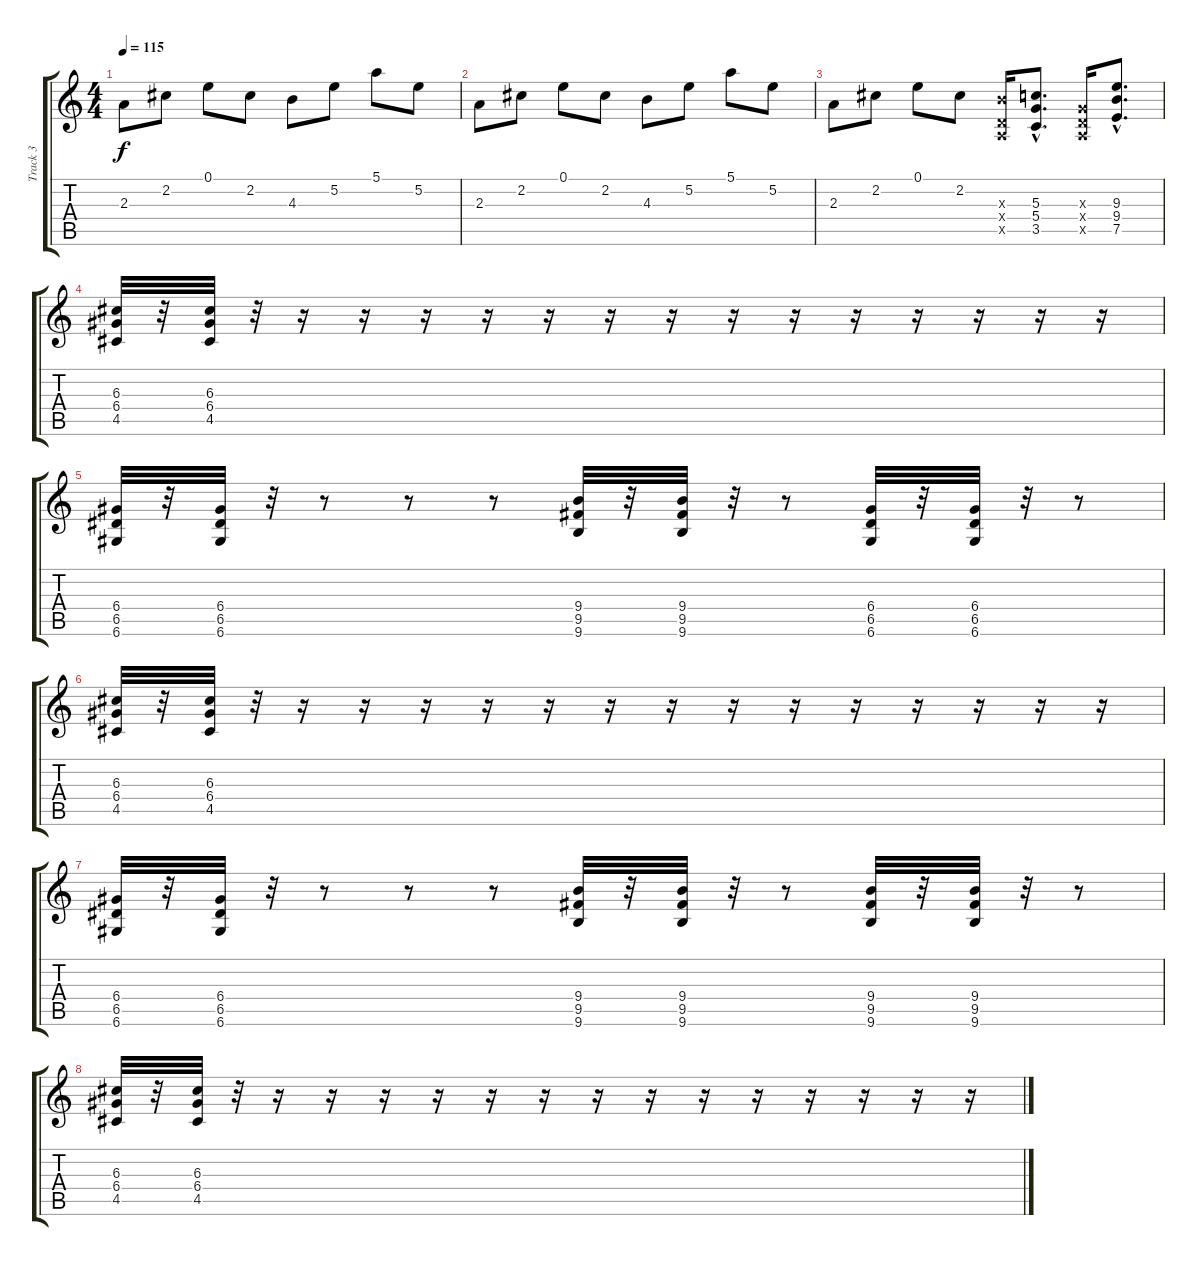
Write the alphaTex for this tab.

\track ("Track 3" "Track 3") {instrument distortionguitar}
\staff {score tabs}
\tuning (E4 B3 G3 D3 A2 D2) {hide}
\ts (4 4)
\tempo 115
\clef g2
\ks c
2.3.8{dy f} 2.2.8 0.1.8 2.2.8 4.3.8 5.2.8 5.1.8 5.2.8 |
2.3.8{instrument acousticguitarnylon} 2.2.8 0.1.8 2.2.8 4.3.8 5.2.8 5.1.8 5.2.8 |
2.3.8 2.2.8 0.1.8 2.2.8 (4.3{x} 0.4{x} 0.5{x}).16{instrument overdrivenguitar} (5.3{hac} 5.4{hac} 3.5{hac}).8{d} (0.3{x} 0.4{x} 0.5{x}).16 (9.3{hac} 9.4{hac} 7.5{hac}).8{d} |
(6.3 6.4 4.5).32 r.32 (6.3 6.4 4.5).32 r.32 r.16 r.16 r.16 r.16 r.16 r.16 r.16 r.16 r.16 r.16 r.16 r.16 r.16 r.16 |
(6.4 6.5 6.6).32 r.32 (6.4 6.5 6.6).32 r.32 r.8 r.8 r.8 (9.4 9.5 9.6).32 r.32 (9.4 9.5 9.6).32 r.32 r.8 (6.4 6.5 6.6).32 r.32 (6.4 6.5 6.6).32 r.32 r.8 |
(6.3 6.4 4.5).32 r.32 (6.3 6.4 4.5).32 r.32 r.16 r.16 r.16 r.16 r.16 r.16 r.16 r.16 r.16 r.16 r.16 r.16 r.16 r.16 |
(6.4 6.5 6.6).32 r.32 (6.4 6.5 6.6).32 r.32 r.8 r.8 r.8 (9.4 9.5 9.6).32 r.32 (9.4 9.5 9.6).32 r.32 r.8 (9.4 9.5 9.6).32 r.32 (9.4 9.5 9.6).32 r.32 r.8 |
(6.3 6.4 4.5).32 r.32 (6.3 6.4 4.5).32 r.32 r.16 r.16 r.16 r.16 r.16 r.16 r.16 r.16 r.16 r.16 r.16 r.16 r.16 r.16
